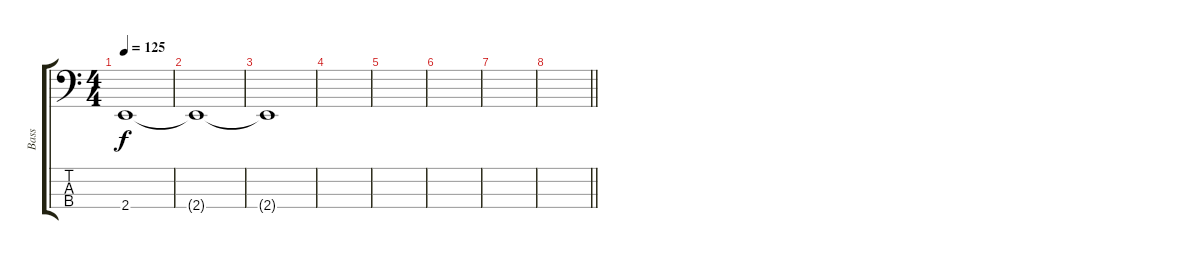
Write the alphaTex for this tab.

\track ("Bass" "Bass") {instrument electricbassfinger}
\staff {score tabs}
\tuning (G2 D2 A1 D1) {hide}
\ts (4 4)
\tempo 125
\clef f4
\ks c
2.4.1{dy f} |
2.4{t}.1 |
2.4{t}.1 |
|
|
|
|
\barLineRight lightlight
